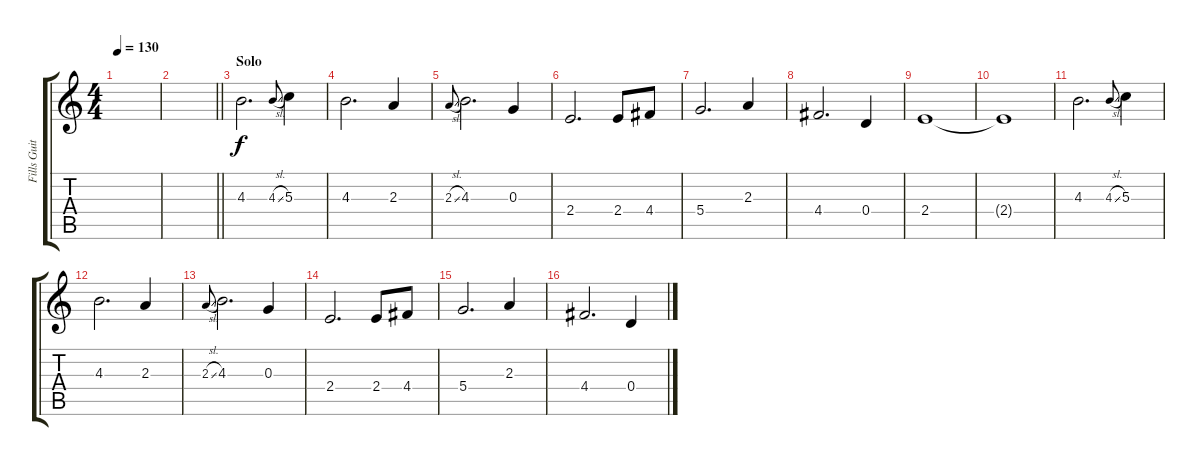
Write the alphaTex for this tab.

\track ("Fills Guitar 1" "Fills Guit") {instrument distortionguitar}
\staff {score tabs}
\tuning (E4 B3 G3 D3 A2 E2) {hide}
\ts (4 4)
\tempo 130
\clef g2
\ks c
|
\barLineRight lightlight
|
\section ("" "Solo")
4.3.2{d balance 2 instrument distortionguitar} 4.3{sl}.8{gr onbeat} 5.3.4 |
4.3.2{d} 2.3.4 |
2.3{sl}.8{gr onbeat} 4.3.2{d} 0.3.4 |
2.4.2{d} 2.4.8 4.4.8 |
5.4.2{d} 2.3.4 |
4.4.2{d} 0.4.4 |
2.4.1 |
2.4{t}.1 |
4.3.2{d} 4.3{sl}.8{gr onbeat} 5.3.4 |
4.3.2{d} 2.3.4 |
2.3{sl}.8{gr onbeat} 4.3.2{d} 0.3.4 |
2.4.2{d} 2.4.8 4.4.8 |
5.4.2{d} 2.3.4 |
4.4.2{d} 0.4.4
